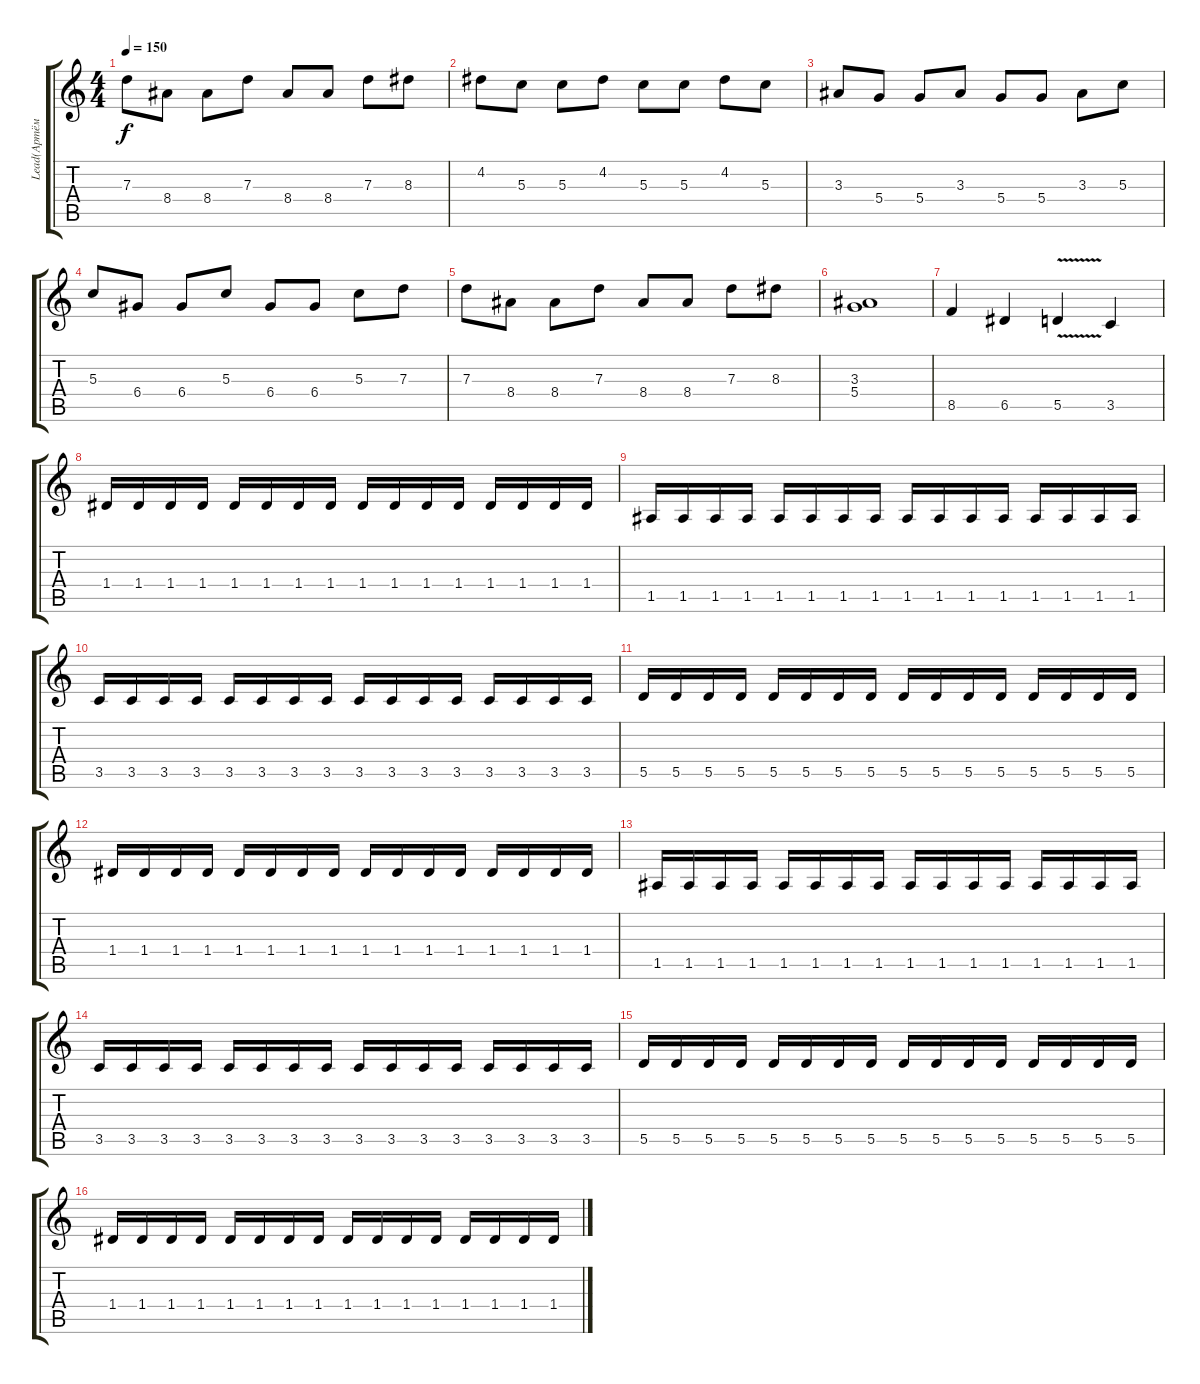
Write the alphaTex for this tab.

\track ("Lead(Артём)" "Lead(Артём") {instrument distortionguitar}
\staff {score tabs}
\tuning (E4 B3 G3 D3 A2 E2) {hide}
\ts (4 4)
\tempo 150
\clef g2
\ks c
7.3.8{dy f} 8.4.8 8.4.8 7.3.8 8.4.8 8.4.8 7.3.8 8.3.8 |
4.2.8 5.3.8 5.3.8 4.2.8 5.3.8 5.3.8 4.2.8 5.3.8 |
3.3.8 5.4.8 5.4.8 3.3.8 5.4.8 5.4.8 3.3.8 5.3.8 |
5.3.8 6.4.8 6.4.8 5.3.8 6.4.8 6.4.8 5.3.8 7.3.8 |
7.3.8 8.4.8 8.4.8 7.3.8 8.4.8 8.4.8 7.3.8 8.3.8 |
(3.3 5.4).1 |
8.5.4 6.5.4 5.5{v}.4 3.5.4 |
1.4.16 1.4.16 1.4.16 1.4.16 1.4.16 1.4.16 1.4.16 1.4.16 1.4.16 1.4.16 1.4.16 1.4.16 1.4.16 1.4.16 1.4.16 1.4.16 |
1.5.16 1.5.16 1.5.16 1.5.16 1.5.16 1.5.16 1.5.16 1.5.16 1.5.16 1.5.16 1.5.16 1.5.16 1.5.16 1.5.16 1.5.16 1.5.16 |
3.5.16 3.5.16 3.5.16 3.5.16 3.5.16 3.5.16 3.5.16 3.5.16 3.5.16 3.5.16 3.5.16 3.5.16 3.5.16 3.5.16 3.5.16 3.5.16 |
5.5.16 5.5.16 5.5.16 5.5.16 5.5.16 5.5.16 5.5.16 5.5.16 5.5.16 5.5.16 5.5.16 5.5.16 5.5.16 5.5.16 5.5.16 5.5.16 |
1.4.16 1.4.16 1.4.16 1.4.16 1.4.16 1.4.16 1.4.16 1.4.16 1.4.16 1.4.16 1.4.16 1.4.16 1.4.16 1.4.16 1.4.16 1.4.16 |
1.5.16 1.5.16 1.5.16 1.5.16 1.5.16 1.5.16 1.5.16 1.5.16 1.5.16 1.5.16 1.5.16 1.5.16 1.5.16 1.5.16 1.5.16 1.5.16 |
3.5.16 3.5.16 3.5.16 3.5.16 3.5.16 3.5.16 3.5.16 3.5.16 3.5.16 3.5.16 3.5.16 3.5.16 3.5.16 3.5.16 3.5.16 3.5.16 |
5.5.16 5.5.16 5.5.16 5.5.16 5.5.16 5.5.16 5.5.16 5.5.16 5.5.16 5.5.16 5.5.16 5.5.16 5.5.16 5.5.16 5.5.16 5.5.16 |
1.4.16 1.4.16 1.4.16 1.4.16 1.4.16 1.4.16 1.4.16 1.4.16 1.4.16 1.4.16 1.4.16 1.4.16 1.4.16 1.4.16 1.4.16 1.4.16
